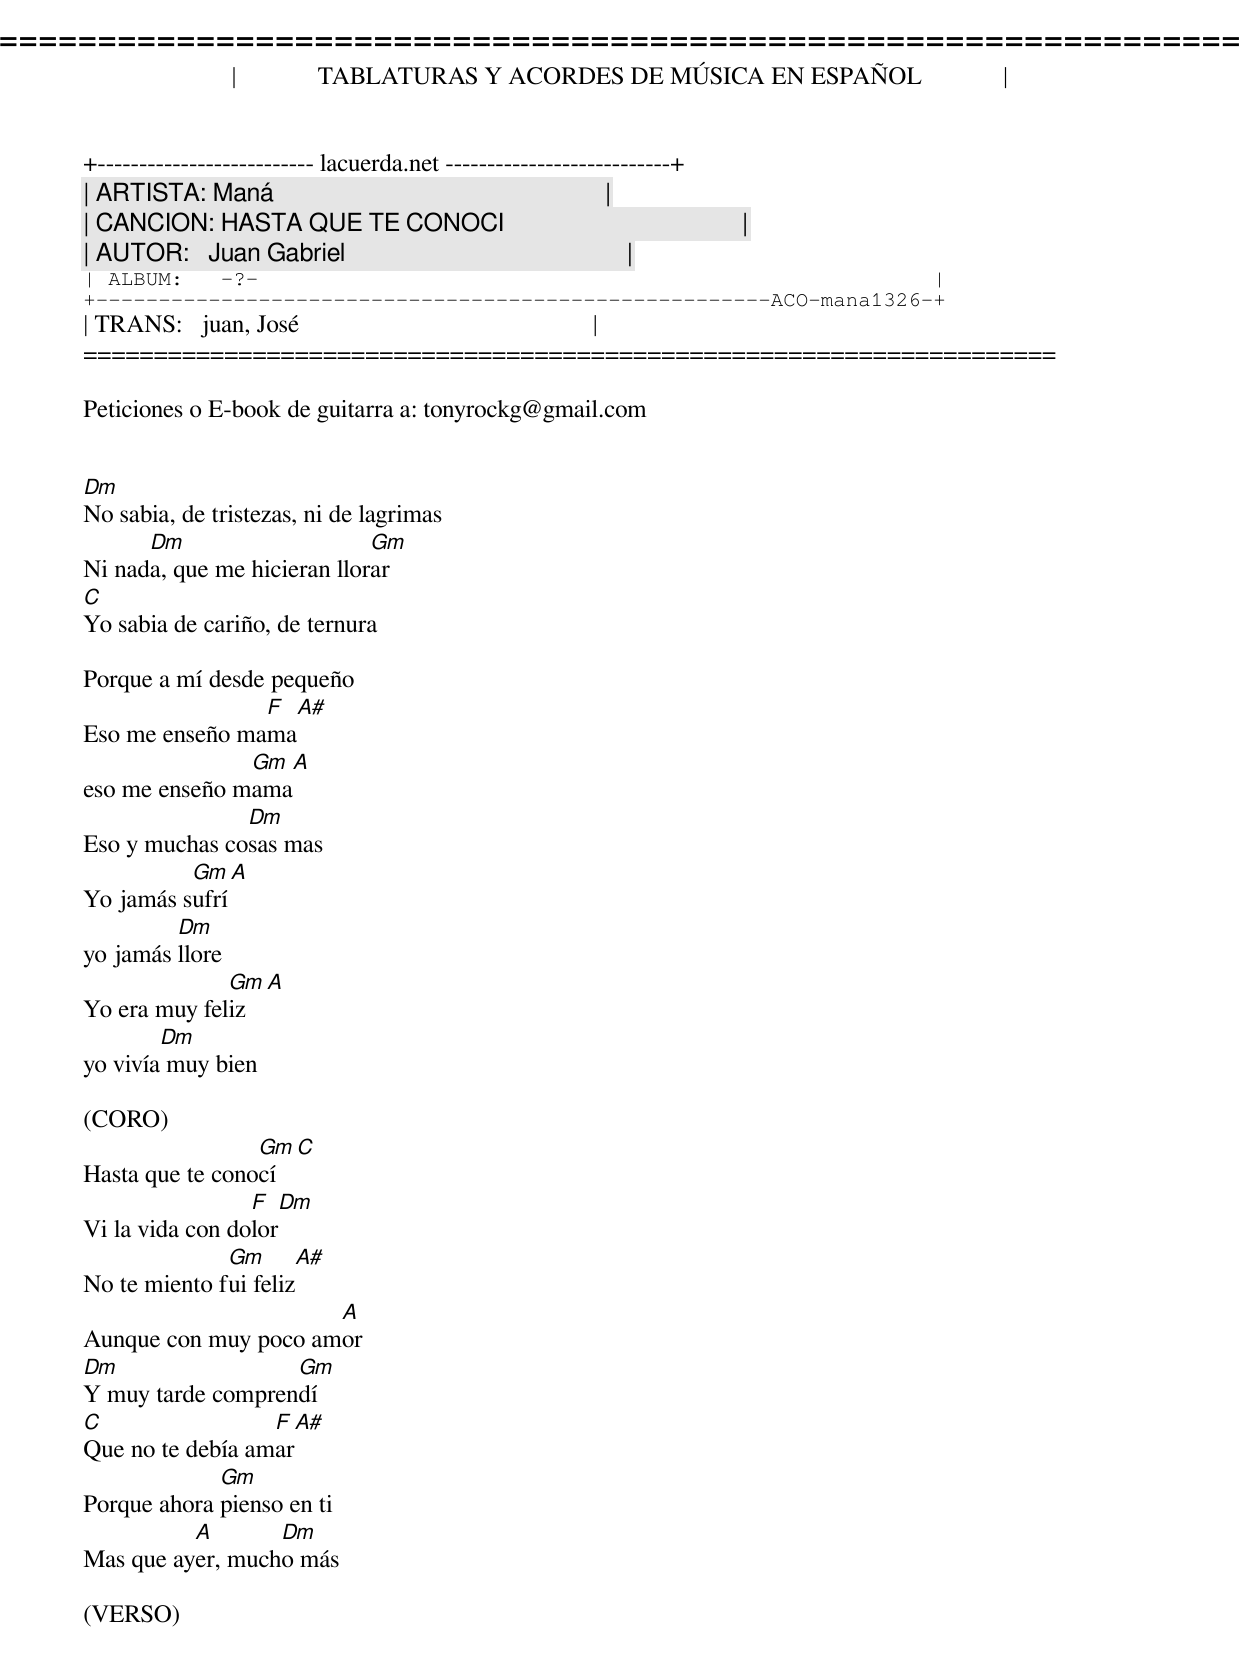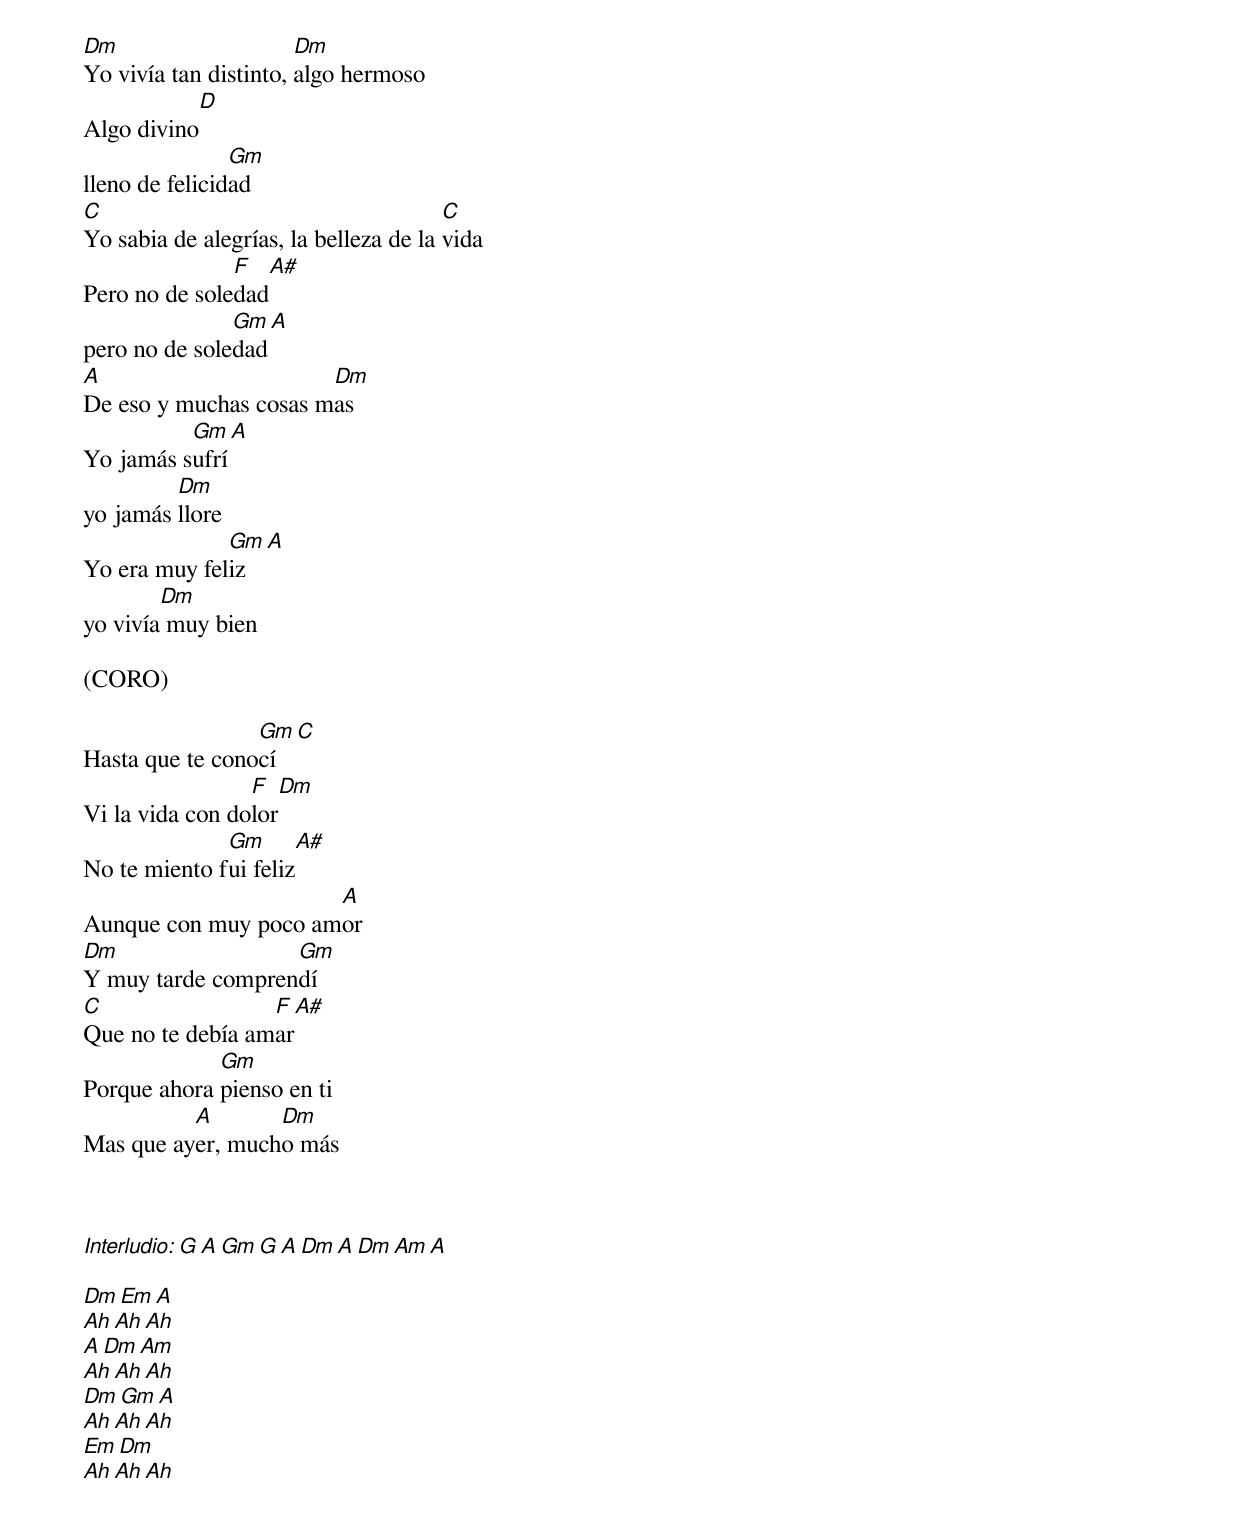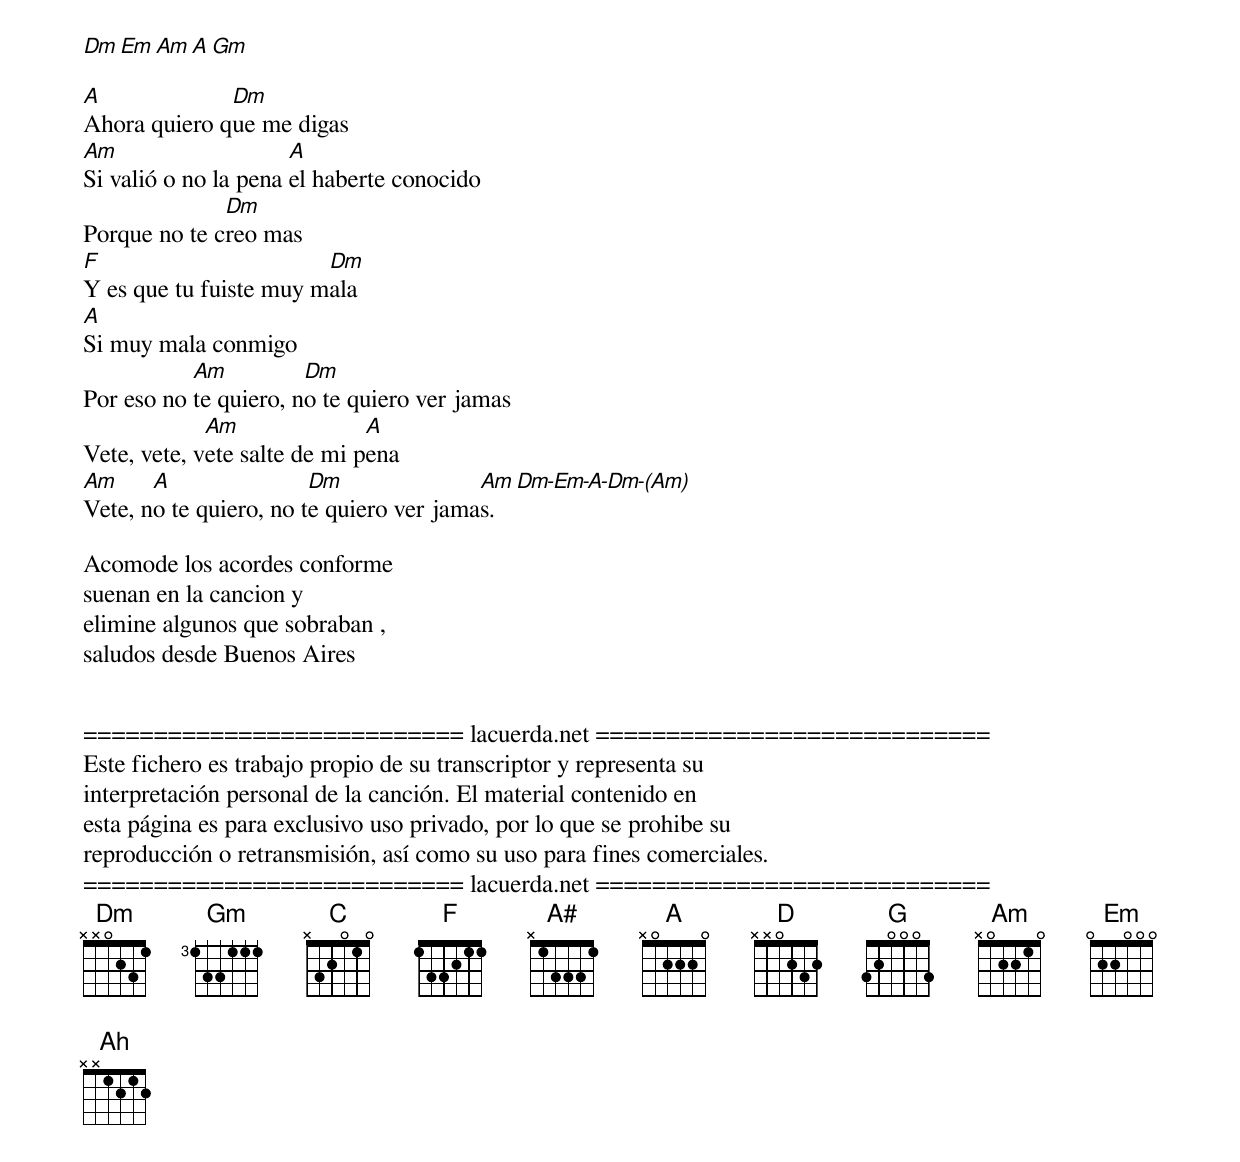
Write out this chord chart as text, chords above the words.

=====================================================================
|             TABLATURAS Y ACORDES DE MÚSICA EN ESPAÑOL             |
+-------------------------- lacuerda.net ---------------------------+
| ARTISTA: Maná                                                     |
| CANCION: HASTA QUE TE CONOCI                                      |
| AUTOR:   Juan Gabriel                                             |
| ALBUM:   -?-                                                      |
+------------------------------------------------------ACO-mana1326-+
| TRANS:   juan, José                                               |
=====================================================================

Peticiones o E-book de guitarra a: tonyrockg@gmail.com


Dm
No sabia, de tristezas, ni de lagrimas
      Dm                     Gm
Ni nada, que me hicieran llorar
C
Yo sabia de cariño, de ternura

Porque a mí desde pequeño
                F   A#
Eso me enseño mama
               Gm   A
eso me enseño mama
               Dm
Eso y muchas cosas mas
          Gm   A
Yo jamás sufrí
         Dm
yo jamás llore
              Gm  A
Yo era muy feliz
        Dm
yo vivía muy bien

(CORO)
                 Gm C
Hasta que te conocí
                 F   Dm
Vi la vida con dolor
              Gm      A#
No te miento fui feliz
                      A
Aunque con muy poco amor
Dm                 Gm
Y muy tarde comprendí
C                 F    A#
Que no te debía amar
             Gm
Porque ahora pienso en ti
          A       Dm
Mas que ayer, mucho más

(VERSO)

Dm                     Dm
Yo vivía tan distinto, algo hermoso
             D
Algo divino
                Gm
lleno de felicidad
C                                      C
Yo sabia de alegrías, la belleza de la vida
               F   A#
Pero no de soledad
               Gm A
pero no de soledad
A                      Dm
De eso y muchas cosas mas
          Gm   A
Yo jamás sufrí
         Dm
yo jamás llore
              Gm  A
Yo era muy feliz
        Dm
yo vivía muy bien

(CORO)

                 Gm C
Hasta que te conocí
                 F   Dm
Vi la vida con dolor
              Gm      A#
No te miento fui feliz
                      A
Aunque con muy poco amor
Dm                 Gm
Y muy tarde comprendí
C                 F    A#
Que no te debía amar
             Gm
Porque ahora pienso en ti
          A       Dm
Mas que ayer, mucho más



Interludio: G A Gm G A Dm A Dm Am A

Dm     Em A
Ah Ah Ah
A      Dm Am
Ah Ah Ah
Dm   Gm A
Ah Ah Ah
Em    Dm
Ah Ah Ah


Dm Em Am A Gm

A             Dm
Ahora quiero que me digas
Am                    A
Si valió o no la pena el haberte conocido
              Dm
Porque no te creo mas
F                       Dm
Y es que tu fuiste muy mala
A
Si muy mala conmigo
           Am          Dm
Por eso no te quiero, no te quiero ver jamas
             Am               A
Vete, vete, vete salte de mi pena
Am     A                Dm               Am  Dm-Em-A-Dm-(Am)
Vete, no te quiero, no te quiero ver jamas.

Acomode los acordes conforme
suenan en la cancion y
elimine algunos que sobraban ,
saludos desde Buenos Aires


=========================== lacuerda.net ============================
Este fichero es trabajo propio de su transcriptor y representa su
interpretación personal de la canción. El material contenido en
esta página es para exclusivo uso privado, por lo que se prohibe su
reproducción o retransmisión, así como su uso para fines comerciales.
=========================== lacuerda.net ============================
